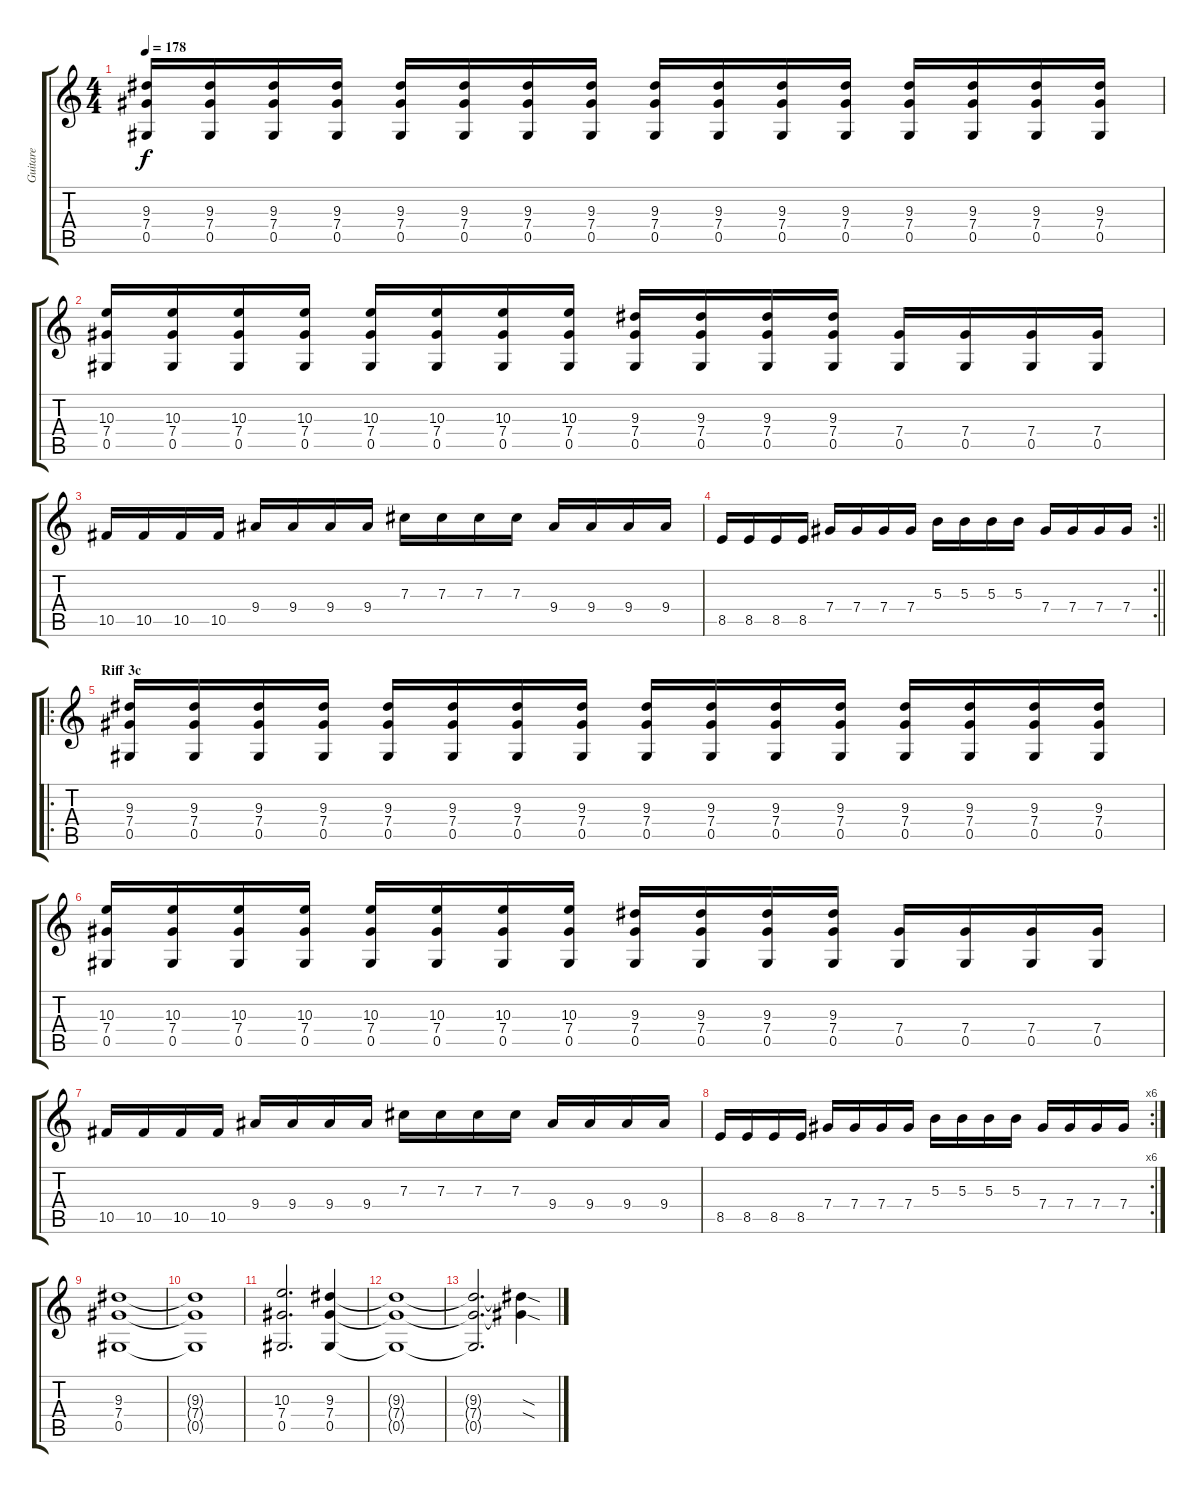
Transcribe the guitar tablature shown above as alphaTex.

\track ("Guitare" "Guitare") {instrument distortionguitar}
\staff {score tabs}
\tuning (Eb4 Bb3 Gb3 Db3 Ab2 Eb2) {hide}
\ts (4 4)
\tempo 178
\clef g2
\ks c
(9.3 7.4 0.5).16{dy f} (9.3 7.4 0.5).16 (9.3 7.4 0.5).16 (9.3 7.4 0.5).16 (9.3 7.4 0.5).16 (9.3 7.4 0.5).16 (9.3 7.4 0.5).16 (9.3 7.4 0.5).16 (9.3 7.4 0.5).16 (9.3 7.4 0.5).16 (9.3 7.4 0.5).16 (9.3 7.4 0.5).16 (9.3 7.4 0.5).16 (9.3 7.4 0.5).16 (9.3 7.4 0.5).16 (9.3 7.4 0.5).16 |
(10.3 7.4 0.5).16 (10.3 7.4 0.5).16 (10.3 7.4 0.5).16 (10.3 7.4 0.5).16 (10.3 7.4 0.5).16 (10.3 7.4 0.5).16 (10.3 7.4 0.5).16 (10.3 7.4 0.5).16 (9.3 7.4 0.5).16 (9.3 7.4 0.5).16 (9.3 7.4 0.5).16 (9.3 7.4 0.5).16 (7.4 0.5).16 (7.4 0.5).16 (7.4 0.5).16 (7.4 0.5).16 |
10.5.16 10.5.16 10.5.16 10.5.16 9.4.16 9.4.16 9.4.16 9.4.16 7.3.16 7.3.16 7.3.16 7.3.16 9.4.16 9.4.16 9.4.16 9.4.16 |
\rc 2
\barLineRight lightlight
8.5.16 8.5.16 8.5.16 8.5.16 7.4.16 7.4.16 7.4.16 7.4.16 5.3.16 5.3.16 5.3.16 5.3.16 7.4.16 7.4.16 7.4.16 7.4.16 |
\ro
\section ("" "Riff 3c")
(9.3 7.4 0.5).16 (9.3 7.4 0.5).16 (9.3 7.4 0.5).16 (9.3 7.4 0.5).16 (9.3 7.4 0.5).16 (9.3 7.4 0.5).16 (9.3 7.4 0.5).16 (9.3 7.4 0.5).16 (9.3 7.4 0.5).16 (9.3 7.4 0.5).16 (9.3 7.4 0.5).16 (9.3 7.4 0.5).16 (9.3 7.4 0.5).16 (9.3 7.4 0.5).16 (9.3 7.4 0.5).16 (9.3 7.4 0.5).16 |
(10.3 7.4 0.5).16 (10.3 7.4 0.5).16 (10.3 7.4 0.5).16 (10.3 7.4 0.5).16 (10.3 7.4 0.5).16 (10.3 7.4 0.5).16 (10.3 7.4 0.5).16 (10.3 7.4 0.5).16 (9.3 7.4 0.5).16 (9.3 7.4 0.5).16 (9.3 7.4 0.5).16 (9.3 7.4 0.5).16 (7.4 0.5).16 (7.4 0.5).16 (7.4 0.5).16 (7.4 0.5).16 |
10.5.16 10.5.16 10.5.16 10.5.16 9.4.16 9.4.16 9.4.16 9.4.16 7.3.16 7.3.16 7.3.16 7.3.16 9.4.16 9.4.16 9.4.16 9.4.16 |
\rc 6
8.5.16 8.5.16 8.5.16 8.5.16 7.4.16 7.4.16 7.4.16 7.4.16 5.3.16 5.3.16 5.3.16 5.3.16 7.4.16 7.4.16 7.4.16 7.4.16 |
(9.3 7.4 0.5).1 |
(9.3{t} 7.4{t} 0.5{t}).1 |
(10.3 7.4 0.5).2{d} (9.3 7.4 0.5).4 |
(9.3{t} 7.4{t} 0.5{t}).1 |
(9.3{t} 7.4{t} 0.5{t}).2{d} (9.3{sod t} 7.4{sod t}).4
